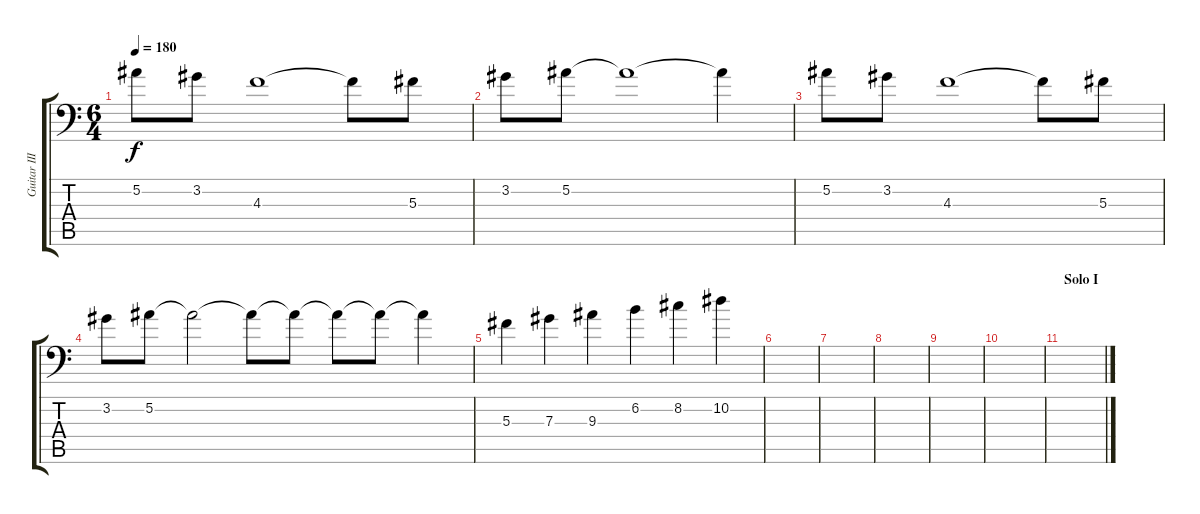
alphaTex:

\track ("Guitar III" "Guitar III") {instrument distortionguitar}
\staff {score tabs}
\tuning (Bb3 F3 Db3 Ab2 Eb2 Bb1) {hide}
\ts (6 4)
\tempo 180
\clef f4
\ks c
5.2.8{dy f} 3.2.8 4.3.1 4.3{t}.8 5.3.8 |
3.2.8 5.2.8 5.2{t}.1 5.2{t}.4 |
5.2.8 3.2.8 4.3.1 4.3{t}.8 5.3.8 |
3.2.8 5.2.8 5.2{t}.2 5.2{t}.8 5.2{t}.8 5.2{t}.8 5.2{t}.8 5.2{t}.4 |
5.3.4 7.3.4 9.3.4 6.2.4 8.2.4 10.2.4 |
|
|
|
|
|
\section ("" "Solo I")
